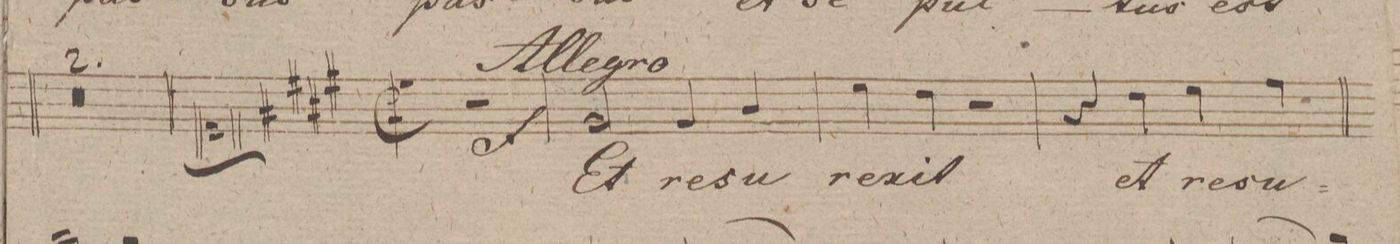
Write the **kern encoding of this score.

**kern	**text	**dynam
*I"Soprano.	*	*
*clefC1	*	*
*k[f#]	*	*
*M2/4	*	*
1r	.	.
=139	=139	=139
=140||	=140||	=140||
*k[f#c#g#d#]	*	*
*M2/2	*	*
*met(c|)	*	*
*mmet(c|)	*	*
1r	.	.
=141	=141	=141
2e/	Et	f
4e/	re-	.
4g#/	-sur-	.
=142	=142	=142
4cc#\	-re-	.
4b\	-xit	.
2r	.	.
=143	=143	=143
4r	.	.
4b\	et	.
4cc#\	re-	.
4dd#\	-sur-	.
=144	=144	=144
*-	*-	*-
